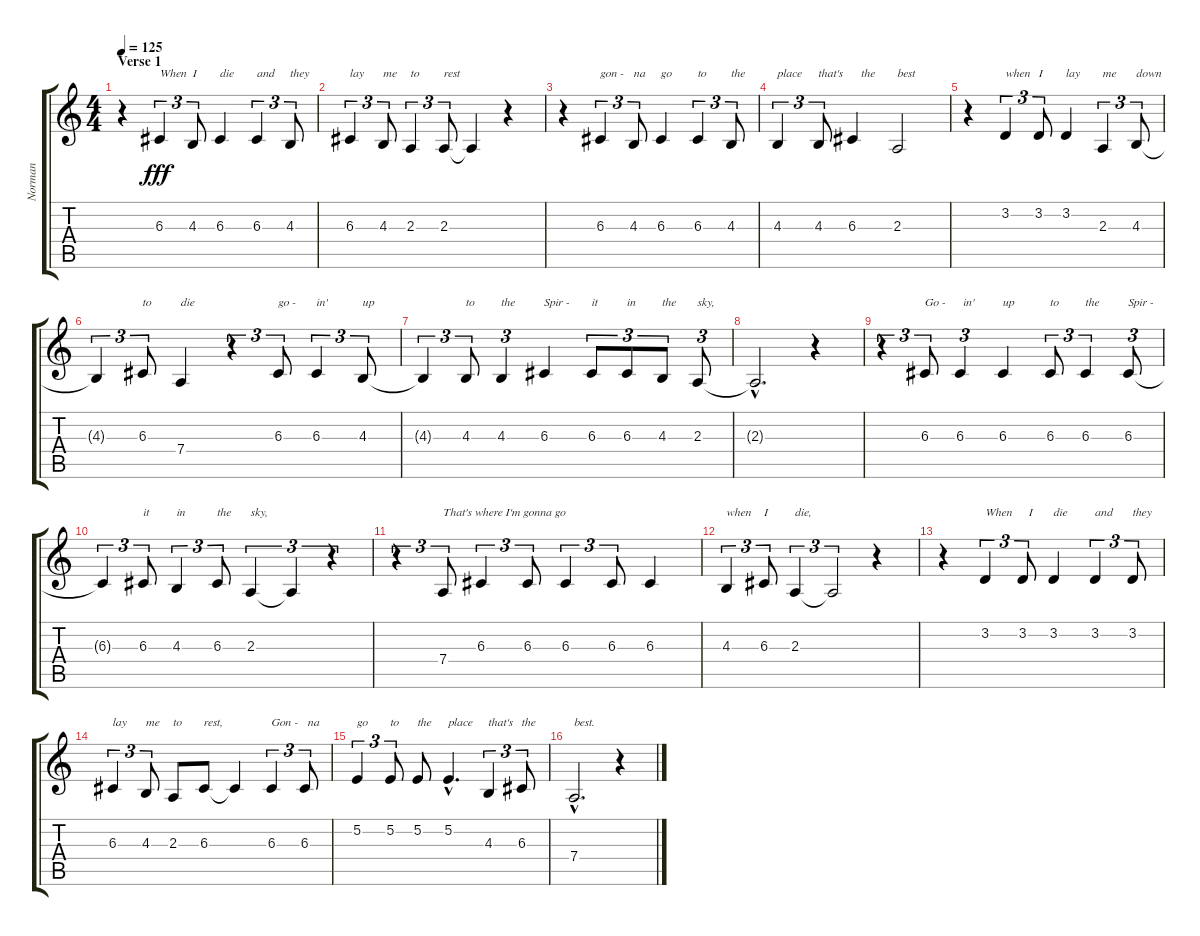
\track ("Norman" "Norman") {instrument altosax}
\staff {score tabs}
\tuning (E4 B3 G3 D3 A2 E2) {hide}
\ts (4 4)
\section ("" "Verse 1")
\tempo 125
\clef g2
\ks c
r.4{dy fff} 6.3.4{tu (3 2) txt "When"} 4.3.8{tu (3 2) txt "I"} 6.3.4{txt "die"} 6.3.4{tu (3 2) txt "and"} 4.3.8{tu (3 2) txt "they"} |
6.3.4{tu (3 2) txt "lay"} 4.3.8{tu (3 2) txt "me"} 2.3.4{tu (3 2) txt "to"} 2.3.8{tu (3 2) txt "rest"} 2.3{t}.4 r.4 |
r.4 6.3.4{tu (3 2) txt "gon -"} 4.3.8{tu (3 2) txt "na"} 6.3.4{txt "go"} 6.3.4{tu (3 2) txt "to"} 4.3.8{tu (3 2) txt "the"} |
4.3.4{tu (3 2) txt "place"} 4.3.8{tu (3 2) txt "that's"} 6.3.4{txt "   the"} 2.3.2{txt "best"} |
r.4 3.2.4{tu (3 2) txt "when"} 3.2.8{tu (3 2) txt "I"} 3.2.4{txt "lay"} 2.3.4{tu (3 2) txt "me"} 4.3.8{tu (3 2) txt "down"} |
4.3{t}.4{tu (3 2)} 6.3.8{tu (3 2) txt "to"} 7.4.4{txt "die"} r.4{tu (3 2)} 6.3.8{tu (3 2) txt "go -"} 6.3.4{tu (3 2) txt "in'"} 4.3.8{tu (3 2) txt "up"} |
4.3{t}.4{tu (3 2)} 4.3.8{tu (3 2) txt "to"} 4.3.4{tu (3 2) txt "the"} 6.3.4{txt "Spir -"} 6.3.8{tu (3 2) txt "it"} 6.3.8{tu (3 2) txt "in"} 4.3.8{tu (3 2) txt "the"} 2.3.8{tu (3 2) txt "sky,"} |
2.3{hac t}.2{d} r.4 |
r.4{tu (3 2)} 6.3.8{tu (3 2) txt "Go -"} 6.3.4{tu (3 2) txt " in'"} 6.3.4{txt "up"} 6.3.8{tu (3 2) txt "to"} 6.3.4{tu (3 2) txt "the"} 6.3.8{tu (3 2) txt "Spir -"} |
6.3{t}.4{tu (3 2)} 6.3.8{tu (3 2) txt "it"} 4.3.4{tu (3 2) txt "in"} 6.3.8{tu (3 2) txt "the"} 2.3.4{tu (3 2) txt "sky,"} 2.3{t}.4{tu (3 2)} r.4{tu (3 2)} |
r.4{tu (3 2)} 7.4.8{tu (3 2) txt "That's where I'm gonna go"} 6.3.4{tu (3 2) txt " "} 6.3.8{tu (3 2)} 6.3.4{tu (3 2)} 6.3.8{tu (3 2)} 6.3.4 |
4.3.4{tu (3 2) txt "when"} 6.3.8{tu (3 2) txt "I"} 2.3.4{tu (3 2) txt "die,"} 2.3{t}.2{tu (3 2)} r.4 |
r.4 3.2.4{tu (3 2) txt "When"} 3.2.8{tu (3 2) txt "  I"} 3.2.4{txt "die"} 3.2.4{tu (3 2) txt "and"} 3.2.8{tu (3 2) txt "they"} |
6.3.4{tu (3 2) txt "lay"} 4.3.8{tu (3 2) txt "me"} 2.3.8{txt "to"} 6.3.8{txt "rest,"} 6.3{t}.4 6.3.4{tu (3 2) txt "Gon -"} 6.3.8{tu (3 2) txt " na"} |
5.2.4{tu (3 2) txt "go"} 5.2.8{tu (3 2) txt "to"} 5.2.8{txt "the"} 5.2{hac}.4{d txt "place"} 4.3.4{tu (3 2) txt "that's"} 6.3.8{tu (3 2) txt "the"} |
7.4{hac}.2{d txt "best."} r.4
